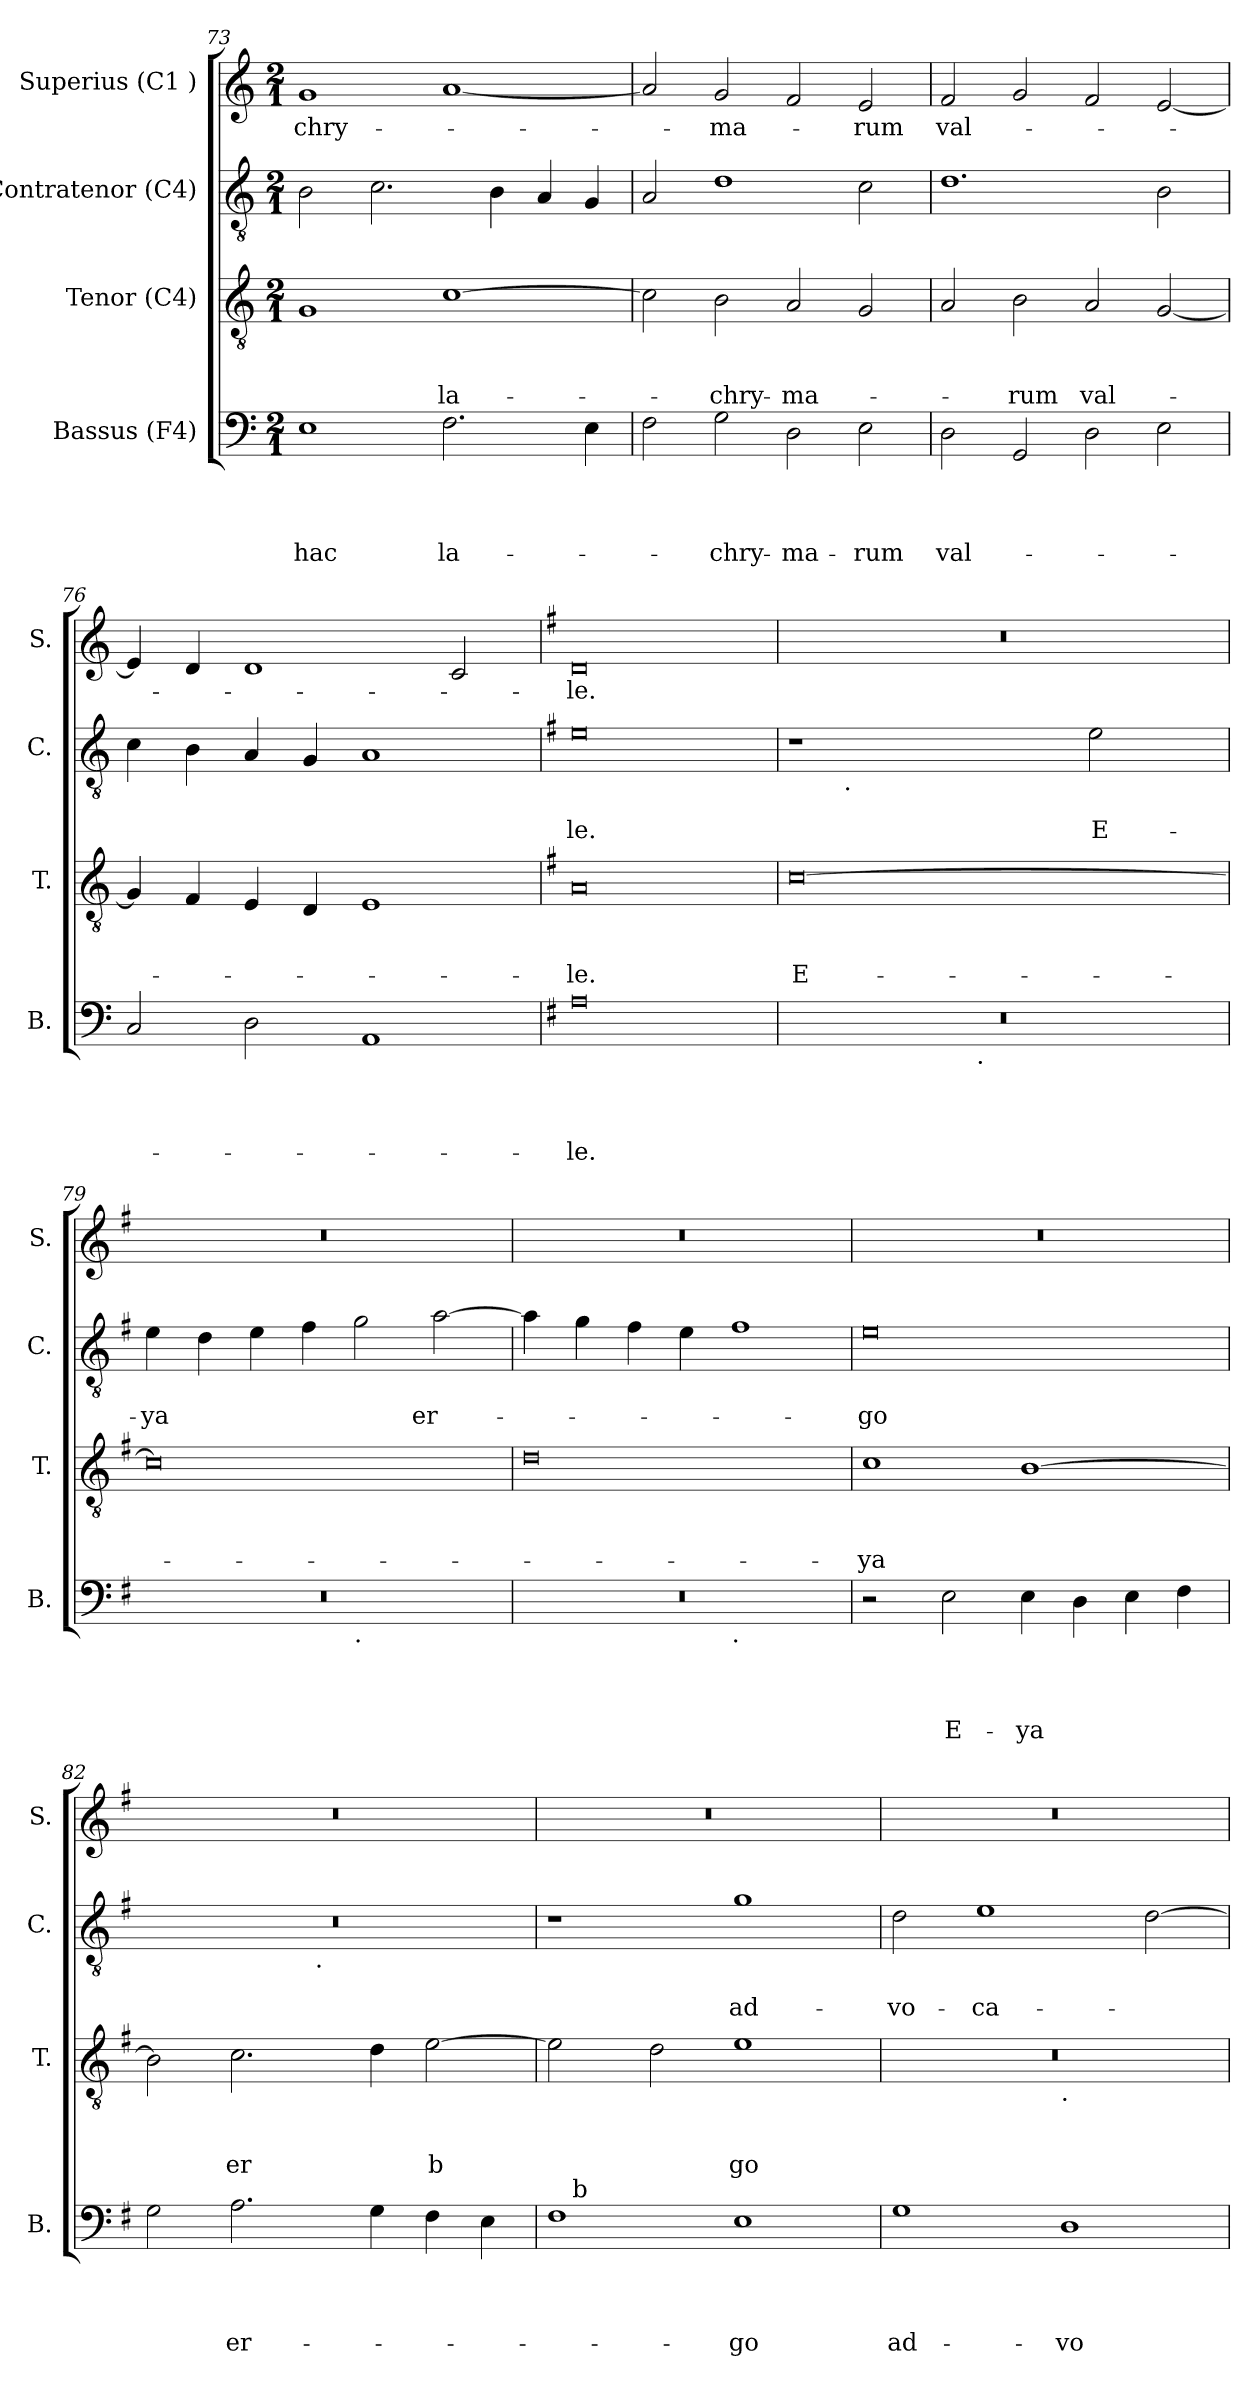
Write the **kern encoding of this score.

**kern	**text	**text	**text	**text	**kern	**text	**text	**text	**kern	**text	**text	**kern	**text
*part4	*part4	*part4	*part4	*part4	*part3	*part3	*part3	*part3	*part2	*part2	*part2	*part1	*part1
*staff4	*staff4	*staff4	*staff4	*staff4	*staff3	*staff3	*staff3	*staff3	*staff2	*staff2	*staff2	*staff1	*staff1
*I"Bassus (F4)	*	*	*	*	*I"Tenor (C4)	*	*	*	*I"Contratenor (C4)	*	*	*I"Superius (C1 )	*
*I'B.	*	*	*	*	*I'T.	*	*	*	*I'C.	*	*	*I'S.	*
*clefF4	*	*	*	*	*clefGv2	*	*	*	*clefGv2	*	*	*clefG2	*
*k[]	*	*	*	*	*k[]	*	*	*	*k[]	*	*	*k[]	*
*C:	*	*	*	*	*C:	*	*	*	*C:	*	*	*C:	*
*M2/1	*	*	*	*	*M2/1	*	*	*	*M2/1	*	*	*M2/1	*
=73	=73	=73	=73	=73	=73	=73	=73	=73	=73	=73	=73	=73	=73
!	!	!	!	!LO:LY:b	!	!	!	!	!	!	!	!	!LO:LY:b
1E	.	.	.	hac	1G	.	.	.	2B\	.	.	1g	-chry-
.	.	.	.	.	.	.	.	.	2.c\	.	.	.	.
!	!	!	!	!LO:LY:b	!	!	!	!LO:LY:b	!	!	!	!	!
2.F\	.	.	.	la-	[<1c	.	.	la-	.	.	.	[<1a	.
.	.	.	.	.	.	.	.	.	4B\	.	.	.	.
.	.	.	.	.	.	.	.	.	4A/	.	.	.	.
4E\	.	.	.	.	.	.	.	.	4G/	.	.	.	.
!!LO:LB:g=z
=74	=74	=74	=74	=74	=74	=74	=74	=74	=74	=74	=74	=74	=74
2F\	.	.	.	.	2c\]	.	.	.	2A/	.	.	2a/]	.
!	!	!	!	!LO:LY:b	!	!	!	!LO:LY:b	!	!	!	!	!LO:LY:b
2G\	.	.	.	-chry-	2B\	.	.	-chry-	1d	.	.	2g/	-ma-
!	!	!	!	!LO:LY:b	!	!	!	!LO:LY:b	!	!	!	!	!
2D\	.	.	.	-ma-	2A/	.	.	-ma-	.	.	.	2f/	.
!	!	!	!	!LO:LY:b	!	!	!	!	!	!	!	!	!LO:LY:b
2E\	.	.	.	-rum	2G/	.	.	.	2c\	.	.	2e/	-rum
=75	=75	=75	=75	=75	=75	=75	=75	=75	=75	=75	=75	=75	=75
!	!	!	!	!LO:LY:b	!	!	!	!	!	!	!	!	!LO:LY:b
2D\	.	.	.	val-	2A/	.	.	.	1.d	.	.	2f/	val-
!	!	!	!	!	!	!	!	!LO:LY:b	!	!	!	!	!
2GG/	.	.	.	.	2B\	.	.	-rum	.	.	.	2g/	.
!	!	!	!	!	!	!	!	!LO:LY:b	!	!	!	!	!
2D\	.	.	.	.	2A/	.	.	val-	.	.	.	2f/	.
2E\	.	.	.	.	[<2G/	.	.	.	2B\	.	.	[<2e/	.
=76	=76	=76	=76	=76	=76	=76	=76	=76	=76	=76	=76	=76	=76
2C/	.	.	.	.	4G/]	.	.	.	4c\	.	.	4e/]	.
.	.	.	.	.	4F/	.	.	.	4B\	.	.	4d/	.
2D\	.	.	.	.	4E/	.	.	.	4A/	.	.	1d	.
.	.	.	.	.	4D/	.	.	.	4G/	.	.	.	.
1AA	.	.	.	.	1E	.	.	.	1A	.	.	.	.
.	.	.	.	.	.	.	.	.	.	.	.	2c/	.
=77	=77	=77	=77	=77	=77	=77	=77	=77	=77	=77	=77	=77	=77
*k[f#]	*	*	*	*	*k[f#]	*	*	*	*k[f#]	*	*	*k[f#]	*
*G:	*	*	*	*	*G:	*	*	*	*G:	*	*	*G:	*
!	!	!	!	!LO:LY:b:rj	!	!	!	!LO:LY:b:rj	!	!	!LO:LY:b:rj	!	!LO:LY:b:rj
0A	.	.	.	-le.	0A	.	.	-le.	0e	.	-le.	0d	-le.
!!LO:LB:g=z
=78	=78	=78	=78	=78	=78	=78	=78	=78	=78	=78	=78	=78	=78
!	!	!	!	!	!	!	!	!LO:LY:b:rj	!	!	!	!	!
*^	*	*	*	*	*	*	*	*	*^	*	*	*	*
0r	1ryy	.	.	.	.	[<0c	.	.	E-	1r	8..ryy	.	.	0r	.
!	!	!	!	!	!	!	!	!	!	!	!LO:TX:b:t=.	!	!	!	!
.	.	.	.	.	.	.	.	.	.	.	1ryy	.	.	.	.
.	32ryy	.	.	.	.	.	.	.	.	2ryy	.	.	.	.	.
!	!LO:TX:b:t=.	!	!	!	!	!	!	!	!	!	!	!	!	!	!
.	2ryy	.	.	.	.	.	.	.	.	.	.	.	.	.	.
.	.	.	.	.	.	.	.	.	.	.	2ryy	.	.	.	.
!	!	!	!	!	!	!	!	!	!	!	!	!	!LO:LY:b	!	!
.	.	.	.	.	.	.	.	.	.	2e\	.	.	E-	.	.
.	4...ryy	.	.	.	.	.	.	.	.	.	.	.	.	.	.
.	.	.	.	.	.	.	.	.	.	.	4ryy	.	.	.	.
.	.	.	.	.	.	.	.	.	.	.	32ryy	.	.	.	.
=79	=79	=79	=79	=79	=79	=79	=79	=79	=79	=79	=79	=79	=79	=79	=79
!	!	!	!	!	!	!	!	!	!	!	!	!	!LO:LY:b	!	!
*	*	*	*	*	*	*	*	*	*	*v	*v	*	*	*	*
0r	1ryy	.	.	.	.	0c]	.	.	.	4e\	.	-ya	0r	.
.	.	.	.	.	.	.	.	.	.	4d\	.	.	.	.
.	.	.	.	.	.	.	.	.	.	4e\	.	.	.	.
.	.	.	.	.	.	.	.	.	.	4f#\	.	.	.	.
!	!LO:TX:b:t=.	!	!	!	!	!	!	!	!	!	!	!	!	!
.	1ryy	.	.	.	.	.	.	.	.	2g\	.	.	.	.
!	!	!	!	!	!	!	!	!	!	!	!	!LO:LY:b	!	!
.	.	.	.	.	.	.	.	.	.	[>2a\	.	er-	.	.
=80	=80	=80	=80	=80	=80	=80	=80	=80	=80	=80	=80	=80	=80	=80
0r	1ryy	.	.	.	.	0d	.	.	.	4a\]	.	.	0r	.
.	.	.	.	.	.	.	.	.	.	4g\	.	.	.	.
.	.	.	.	.	.	.	.	.	.	4f#\	.	.	.	.
.	.	.	.	.	.	.	.	.	.	4e\	.	.	.	.
!	!LO:TX:b:t=.	!	!	!	!	!	!	!	!	!	!	!	!	!
.	1ryy	.	.	.	.	.	.	.	.	1f#	.	.	.	.
=81	=81	=81	=81	=81	=81	=81	=81	=81	=81	=81	=81	=81	=81	=81
!	!	!	!	!	!	!	!	!	!LO:LY:b	!	!	!LO:LY:b:rj	!	!
*v	*v	*	*	*	*	*	*	*	*	*	*	*	*	*
2r	.	.	.	.	1c	.	.	-ya	0e	.	-go	0r	.
!	!	!	!	!LO:LY:b	!	!	!	!	!	!	!	!	!
2E\	.	.	.	E-	.	.	.	.	.	.	.	.	.
!	!	!	!	!LO:LY:b	!	!	!	!	!	!	!	!	!
4E\	.	.	.	-ya	[<1B	.	.	.	.	.	.	.	.
4D\	.	.	.	.	.	.	.	.	.	.	.	.	.
4E\	.	.	.	.	.	.	.	.	.	.	.	.	.
4F#\	.	.	.	.	.	.	.	.	.	.	.	.	.
=82	=82	=82	=82	=82	=82	=82	=82	=82	=82	=82	=82	=82	=82
*	*	*	*	*	*	*	*	*	*^	*	*	*	*
2G\	.	.	.	.	2B\]	.	.	.	0r	1ryy	.	.	0r	.
!	!	!	!	!LO:LY:b	!	!	!	!LO:LY:b	!	!	!	!	!	!
2.A\	.	.	.	er-	2.c\	.	.	er	.	.	.	.	.	.
!	!	!	!	!	!	!	!	!	!	!LO:TX:b:t=.	!	!	!	!
.	.	.	.	.	.	.	.	.	.	1ryy	.	.	.	.
4G\	.	.	.	.	4d\	.	.	.	.	.	.	.	.	.
!	!	!	!	!	!	!	!	!LO:LY:b:rj	!	!	!	!	!	!
4F#\	.	.	.	.	[>2e\	.	.	b	.	.	.	.	.	.
4E\	.	.	.	.	.	.	.	.	.	.	.	.	.	.
*	*	*	*	*	*	*	*	*	*v	*v	*	*	*	*
!!LO:PB:g=z
=83	=83	=83	=83	=83	=83	=83	=83	=83	=83	=83	=83	=83	=83
*^	*	*	*	*	*	*	*	*	*	*	*	*	*
1F#	16ryy	.	.	.	.	2e\]	.	.	.	1r	.	.	0r	.
!	!LO:TX:a:t=b	!	!	!	!	!	!	!	!	!	!	!	!	!
.	1ryy	.	.	.	.	.	.	.	.	.	.	.	.	.
.	.	.	.	.	.	2d\	.	.	.	.	.	.	.	.
!	!	!	!	!	!LO:LY:b	!	!	!	!LO:LY:b	!	!	!LO:LY:b	!	!
1E	.	.	.	.	-go	1e	.	.	go	1g	.	ad-	.	.
.	2...ryy	.	.	.	.	.	.	.	.	.	.	.	.	.
=84	=84	=84	=84	=84	=84	=84	=84	=84	=84	=84	=84	=84	=84	=84
!	!	!	!	!	!LO:LY:b	!	!	!	!	!	!	!LO:LY:b	!	!
*v	*v	*	*	*	*	*^	*	*	*	*	*	*	*	*
1G	.	.	.	ad-	0r	1ryy	.	.	.	2d\	.	-vo-	0r	.
!	!	!	!	!	!	!	!	!	!	!	!	!LO:LY:b	!	!
.	.	.	.	.	.	.	.	.	.	1e	.	-ca-	.	.
!	!	!	!	!	!	!LO:TX:b:t=.	!	!	!	!	!	!	!	!
!	!	!	!	!LO:LY:b	!	!	!	!	!	!	!	!	!	!
1D	.	.	.	-vo-	.	1ryy	.	.	.	.	.	.	.	.
.	.	.	.	.	.	.	.	.	.	[<2d\	.	.	.	.
*	*	*	*	*	*v	*v	*	*	*	*	*	*	*	*
=	=	=	=	=	=	=	=	=	=	=	=	=	=
*-	*-	*-	*-	*-	*-	*-	*-	*-	*-	*-	*-	*-	*-
